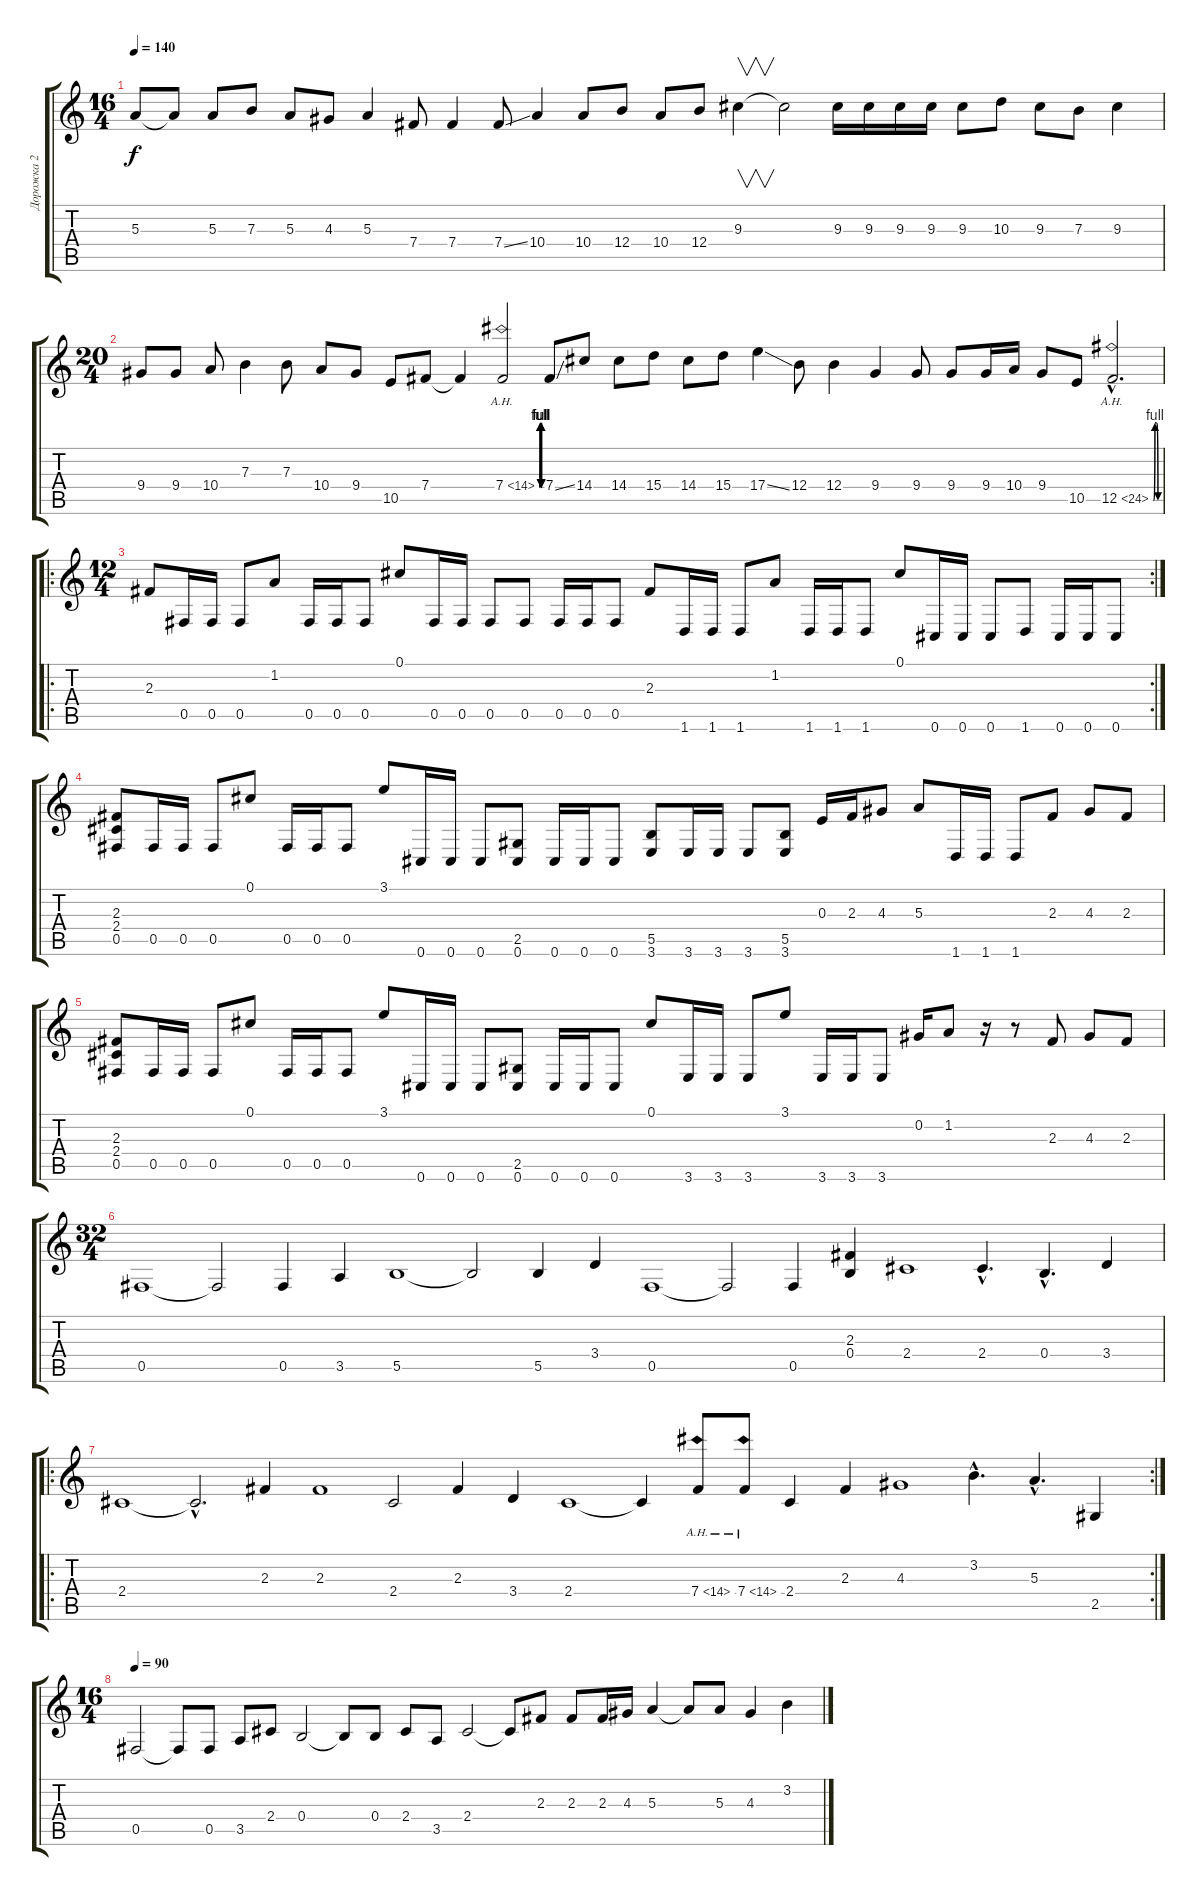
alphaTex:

\track ("Дорожка 2" "Дорожка 2") {instrument distortionguitar}
\staff {score tabs}
\tuning (Db4 Ab3 E3 B2 Gb2 Db2) {hide}
\ts (16 4)
\tempo 140
\clef g2
\ks c
5.3.8{dy f} 5.3{t}.8 5.3.8 7.3.8 5.3.8 4.3.8 5.3.4 7.4.8 7.4.4 7.4{ss}.8 10.4.4 10.4.8 12.4.8 10.4.8 12.4.8 9.3.4{v} 9.3{t}.2 9.3.16 9.3.16 9.3.16 9.3.16 9.3.8 10.3.8 9.3.8 7.3.8 9.3.4 |
\ts (20 4)
9.4.8 9.4.8 10.4.8 7.3.4 7.3.8 10.4.8 9.4.8 10.5.8 7.4.8 7.4{t}.4 7.4{be (custom 0 0 10 4 20 4 30 0 40 0 45 4 50 0 55 4 60 0) ah 7}.2 7.4{ss}.8 14.4.8 14.4.8 15.4.8 14.4.8 15.4.8 17.4{ss}.4 12.4.8 12.4.4 9.4.4 9.4.8 9.4.8 9.4.16 10.4.16 9.4.8 10.5.8 12.5{be (custom 0 0 15 4 30 4 45 0 60 0) ah 12 hac}.2{d} |
\ro
\rc 2
\ts (12 4)
2.3.8 0.5.16 0.5.16 0.5.8 1.2.8 0.5.16 0.5.16 0.5.8 0.1.8 0.5.16 0.5.16 0.5.8 0.5.8 0.5.16 0.5.16 0.5.8 2.3.8 1.6.16 1.6.16 1.6.8 1.2.8 1.6.16 1.6.16 1.6.8 0.1.8 0.6.16 0.6.16 0.6.8 1.6.8 0.6.16 0.6.16 0.6.8 |
(2.3 2.4 0.5).8 0.5.16 0.5.16 0.5.8 0.1.8 0.5.16 0.5.16 0.5.8 3.1.8 0.6.16 0.6.16 0.6.8 (2.5 0.6).8 0.6.16 0.6.16 0.6.8 (5.5 3.6).8 3.6.16 3.6.16 3.6.8 (5.5 3.6).8 0.3.16 2.3.16 4.3.8 5.3.8 1.6.16 1.6.16 1.6.8 2.3.8 4.3.8 2.3.8 |
(2.3 2.4 0.5).8 0.5.16 0.5.16 0.5.8 0.1.8 0.5.16 0.5.16 0.5.8 3.1.8 0.6.16 0.6.16 0.6.8 (2.5 0.6).8 0.6.16 0.6.16 0.6.8 0.1.8 3.6.16 3.6.16 3.6.8 3.1.8 3.6.16 3.6.16 3.6.8 0.2.16 1.2.8 r.16 r.8 2.3.8 4.3.8 2.3.8 |
\ts (32 4)
0.5.1 0.5{t}.2 0.5.4 3.5.4 5.5.1 5.5{t}.2 5.5.4 3.4.4 0.5.1 0.5{t}.2 0.5.4 (2.3 0.4).4 2.4.1 2.4{hac}.4{d} 0.4{hac}.4{d} 3.4.4 |
\ro
\rc 2
2.4.1 2.4{hac t}.2{d} 2.3.4 2.3.1 2.4.2 2.3.4 3.4.4 2.4.1 2.4{t}.4 7.4{ah 7}.8 7.4{ah 7}.8 2.4.4 2.3.4 4.3.1 3.2{hac}.4{d} 5.3{hac}.4{d} 2.5.4 |
\ts (16 4)
\tempo 90
0.5.2 0.5{t}.8 0.5.8 3.5.8 2.4.8 0.4.2 0.4{t}.8 0.4.8 2.4.8 3.5.8 2.4.2 2.4{t}.8 2.3.8 2.3.8 2.3.16 4.3.16 5.3.4 5.3{t}.8 5.3.8 4.3.4 3.2.4
